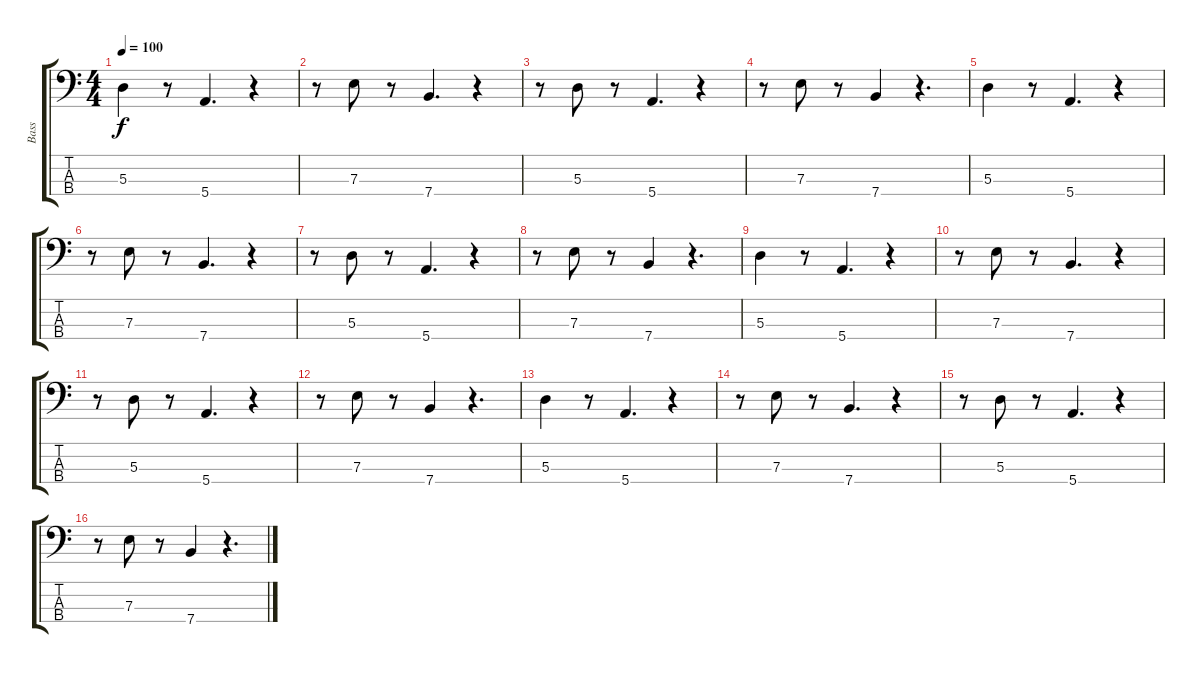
\track ("Bass" "Bass") {instrument electricbassfinger}
\staff {score tabs}
\tuning (G2 D2 A1 E1) {hide}
\ts (4 4)
\tempo 100
\clef f4
\ks c
5.3.4{dy f} r.8 5.4.4{d} r.4 |
r.8 7.3.8 r.8 7.4.4{d} r.4 |
r.8 5.3.8 r.8 5.4.4{d} r.4 |
r.8 7.3.8 r.8 7.4.4 r.4{d} |
5.3.4 r.8 5.4.4{d} r.4 |
r.8 7.3.8 r.8 7.4.4{d} r.4 |
r.8 5.3.8 r.8 5.4.4{d} r.4 |
r.8 7.3.8 r.8 7.4.4 r.4{d} |
5.3.4 r.8 5.4.4{d} r.4 |
r.8 7.3.8 r.8 7.4.4{d} r.4 |
r.8 5.3.8 r.8 5.4.4{d} r.4 |
r.8 7.3.8 r.8 7.4.4 r.4{d} |
5.3.4 r.8 5.4.4{d} r.4 |
r.8 7.3.8 r.8 7.4.4{d} r.4 |
r.8 5.3.8 r.8 5.4.4{d} r.4 |
r.8 7.3.8 r.8 7.4.4 r.4{d}
